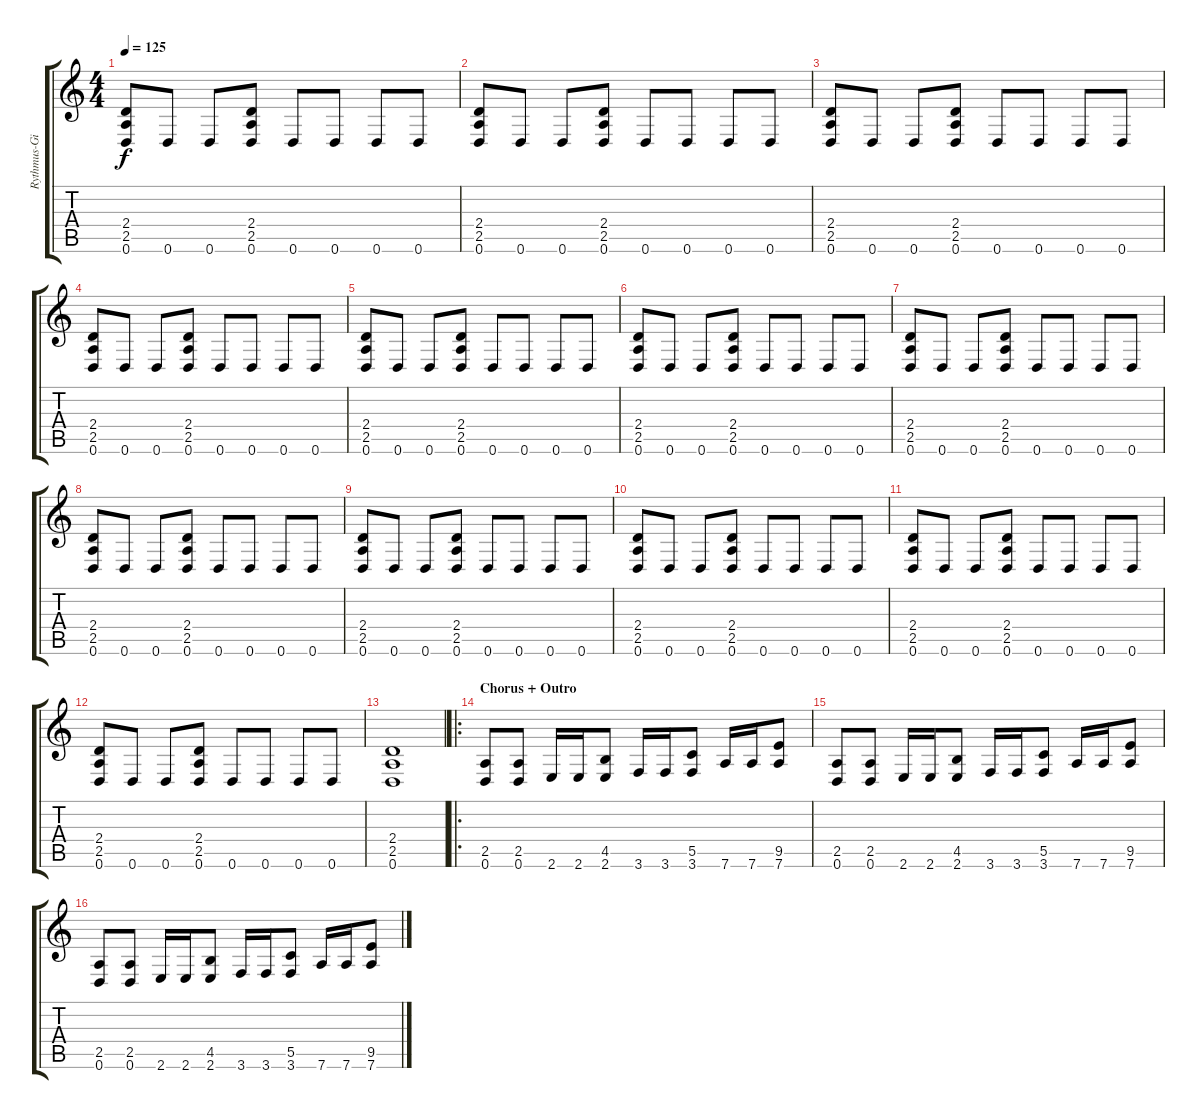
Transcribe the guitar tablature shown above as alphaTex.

\track ("Rythmus-Gitarre" "Rythmus-Gi") {instrument distortionguitar}
\staff {score tabs}
\tuning (D4 A3 F3 C3 G2 D2) {hide}
\ts (4 4)
\tempo 125
\clef g2
\ks c
(2.4 2.5 0.6).8{dy f} 0.6.8 0.6.8 (2.4 2.5 0.6).8 0.6.8 0.6.8 0.6.8 0.6.8 |
(2.4 2.5 0.6).8 0.6.8 0.6.8 (2.4 2.5 0.6).8 0.6.8 0.6.8 0.6.8 0.6.8 |
(2.4 2.5 0.6).8 0.6.8 0.6.8 (2.4 2.5 0.6).8 0.6.8 0.6.8 0.6.8 0.6.8 |
(2.4 2.5 0.6).8 0.6.8 0.6.8 (2.4 2.5 0.6).8 0.6.8 0.6.8 0.6.8 0.6.8 |
(2.4 2.5 0.6).8 0.6.8 0.6.8 (2.4 2.5 0.6).8 0.6.8 0.6.8 0.6.8 0.6.8 |
(2.4 2.5 0.6).8 0.6.8 0.6.8 (2.4 2.5 0.6).8 0.6.8 0.6.8 0.6.8 0.6.8 |
(2.4 2.5 0.6).8 0.6.8 0.6.8 (2.4 2.5 0.6).8 0.6.8 0.6.8 0.6.8 0.6.8 |
(2.4 2.5 0.6).8 0.6.8 0.6.8 (2.4 2.5 0.6).8 0.6.8 0.6.8 0.6.8 0.6.8 |
(2.4 2.5 0.6).8 0.6.8 0.6.8 (2.4 2.5 0.6).8 0.6.8 0.6.8 0.6.8 0.6.8 |
(2.4 2.5 0.6).8 0.6.8 0.6.8 (2.4 2.5 0.6).8 0.6.8 0.6.8 0.6.8 0.6.8 |
(2.4 2.5 0.6).8 0.6.8 0.6.8 (2.4 2.5 0.6).8 0.6.8 0.6.8 0.6.8 0.6.8 |
(2.4 2.5 0.6).8 0.6.8 0.6.8 (2.4 2.5 0.6).8 0.6.8 0.6.8 0.6.8 0.6.8 |
(2.4 2.5 0.6).1 |
\ro
\section ("" "Chorus + Outro")
(2.5 0.6).8 (2.5 0.6).8 2.6.16 2.6.16 (4.5 2.6).8 3.6.16 3.6.16 (5.5 3.6).8 7.6.16 7.6.16 (9.5 7.6).8 |
(2.5 0.6).8 (2.5 0.6).8 2.6.16 2.6.16 (4.5 2.6).8 3.6.16 3.6.16 (5.5 3.6).8 7.6.16 7.6.16 (9.5 7.6).8 |
(2.5 0.6).8 (2.5 0.6).8 2.6.16 2.6.16 (4.5 2.6).8 3.6.16 3.6.16 (5.5 3.6).8 7.6.16 7.6.16 (9.5 7.6).8
